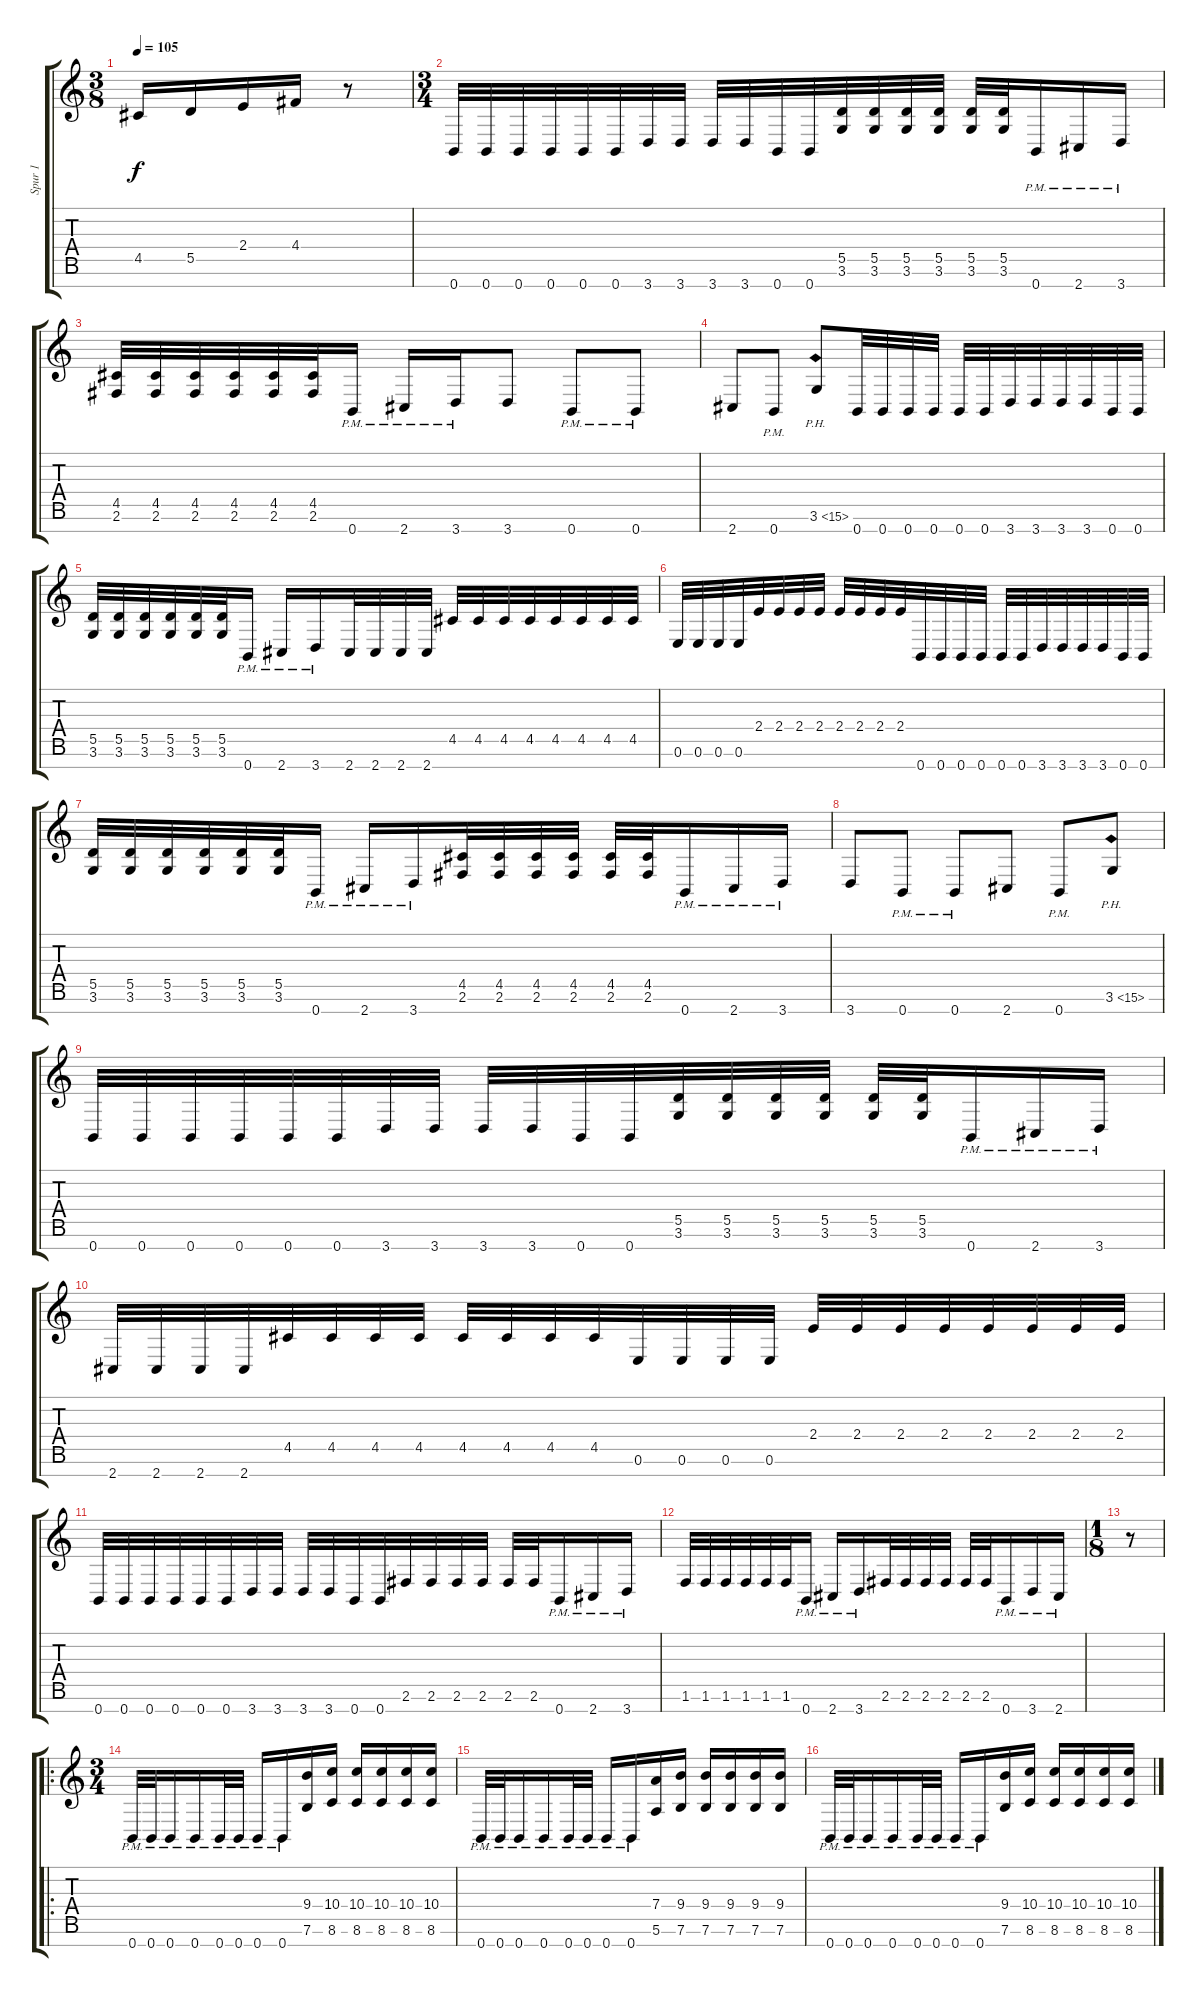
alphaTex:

\track ("Spur 1" "Spur 1") {instrument distortionguitar}
\staff {score tabs}
\tuning (E4 B3 G3 D3 A2 E2 B1) {hide}
\ts (3 8)
\tempo 105
\clef g2
\ks c
4.5.16{dy f} 5.5.16 2.4.16 4.4.16 r.8 |
\ts (3 4)
0.7.32 0.7.32 0.7.32 0.7.32 0.7.32 0.7.32 3.7.32 3.7.32 3.7.32 3.7.32 0.7.32 0.7.32 (5.5 3.6).32 (5.5 3.6).32 (5.5 3.6).32 (5.5 3.6).32 (5.5 3.6).32 (5.5 3.6).32 0.7{pm}.16 2.7{pm}.16 3.7{pm}.16 |
(4.5 2.6).32 (4.5 2.6).32 (4.5 2.6).32 (4.5 2.6).32 (4.5 2.6).32 (4.5 2.6).32 0.7{pm}.16 2.7{pm}.16 3.7{pm}.16 3.7.8 0.7{pm}.8 0.7{pm}.8 |
2.7.8 0.7{pm}.8 3.6{ph 12}.8 0.7.32 0.7.32 0.7.32 0.7.32 0.7.32 0.7.32 3.7.32 3.7.32 3.7.32 3.7.32 0.7.32 0.7.32 |
(5.5 3.6).32 (5.5 3.6).32 (5.5 3.6).32 (5.5 3.6).32 (5.5 3.6).32 (5.5 3.6).32 0.7{pm}.16 2.7{pm}.16 3.7{pm}.16 2.7.32 2.7.32 2.7.32 2.7.32 4.5.32 4.5.32 4.5.32 4.5.32 4.5.32 4.5.32 4.5.32 4.5.32 |
0.6.32 0.6.32 0.6.32 0.6.32 2.4.32 2.4.32 2.4.32 2.4.32 2.4.32 2.4.32 2.4.32 2.4.32 0.7.32 0.7.32 0.7.32 0.7.32 0.7.32 0.7.32 3.7.32 3.7.32 3.7.32 3.7.32 0.7.32 0.7.32 |
(5.5 3.6).32 (5.5 3.6).32 (5.5 3.6).32 (5.5 3.6).32 (5.5 3.6).32 (5.5 3.6).32 0.7{pm}.16 2.7{pm}.16 3.7{pm}.16 (4.5 2.6).32 (4.5 2.6).32 (4.5 2.6).32 (4.5 2.6).32 (4.5 2.6).32 (4.5 2.6).32 0.7{pm}.16 2.7{pm}.16 3.7{pm}.16 |
3.7.8 0.7{pm}.8 0.7{pm}.8 2.7.8 0.7{pm}.8 3.6{ph 12}.8 |
0.7.32 0.7.32 0.7.32 0.7.32 0.7.32 0.7.32 3.7.32 3.7.32 3.7.32 3.7.32 0.7.32 0.7.32 (5.5 3.6).32 (5.5 3.6).32 (5.5 3.6).32 (5.5 3.6).32 (5.5 3.6).32 (5.5 3.6).32 0.7{pm}.16 2.7{pm}.16 3.7{pm}.16 |
2.7.32 2.7.32 2.7.32 2.7.32 4.5.32 4.5.32 4.5.32 4.5.32 4.5.32 4.5.32 4.5.32 4.5.32 0.6.32 0.6.32 0.6.32 0.6.32 2.4.32 2.4.32 2.4.32 2.4.32 2.4.32 2.4.32 2.4.32 2.4.32 |
0.7.32 0.7.32 0.7.32 0.7.32 0.7.32 0.7.32 3.7.32 3.7.32 3.7.32 3.7.32 0.7.32 0.7.32 2.6.32 2.6.32 2.6.32 2.6.32 2.6.32 2.6.32 0.7{pm}.16 2.7{pm}.16 3.7{pm}.16 |
1.6.32 1.6.32 1.6.32 1.6.32 1.6.32 1.6.32 0.7{pm}.16 2.7{pm}.16 3.7{pm}.16 2.6.32 2.6.32 2.6.32 2.6.32 2.6.32 2.6.32 0.7{pm}.16 3.7{pm}.16 2.7{pm}.16 |
\ts (1 8)
r.8 |
\ro
\ts (3 4)
0.7{pm}.32 0.7{pm}.32 0.7{pm}.16 0.7{pm}.16 0.7{pm}.32 0.7{pm}.32 0.7{pm}.16 0.7{pm}.16 (9.4 7.6).16 (10.4 8.6).16 (10.4 8.6).16 (10.4 8.6).16 (10.4 8.6).16 (10.4 8.6).16 |
0.7{pm}.32 0.7{pm}.32 0.7{pm}.16 0.7{pm}.16 0.7{pm}.32 0.7{pm}.32 0.7{pm}.16 0.7{pm}.16 (7.4 5.6).16 (9.4 7.6).16 (9.4 7.6).16 (9.4 7.6).16 (9.4 7.6).16 (9.4 7.6).16 |
0.7{pm}.32 0.7{pm}.32 0.7{pm}.16 0.7{pm}.16 0.7{pm}.32 0.7{pm}.32 0.7{pm}.16 0.7{pm}.16 (9.4 7.6).16 (10.4 8.6).16 (10.4 8.6).16 (10.4 8.6).16 (10.4 8.6).16 (10.4 8.6).16
